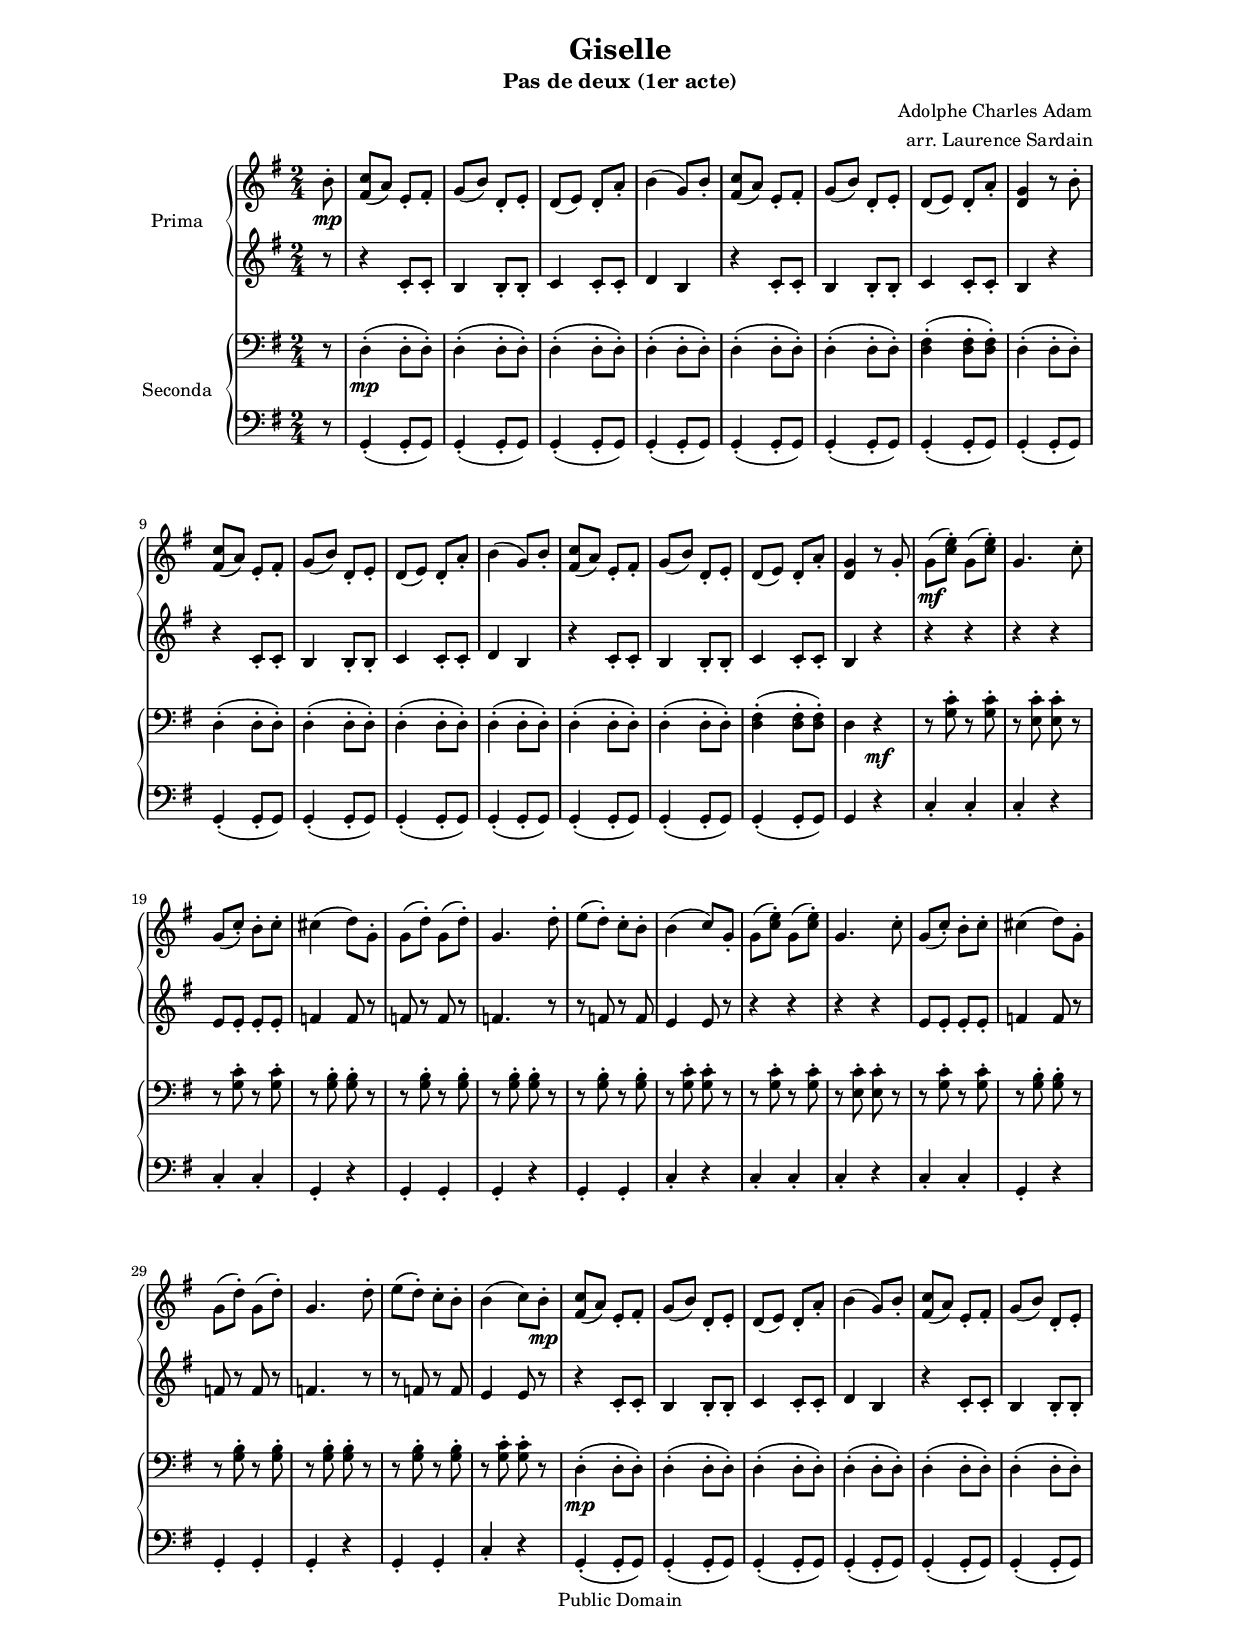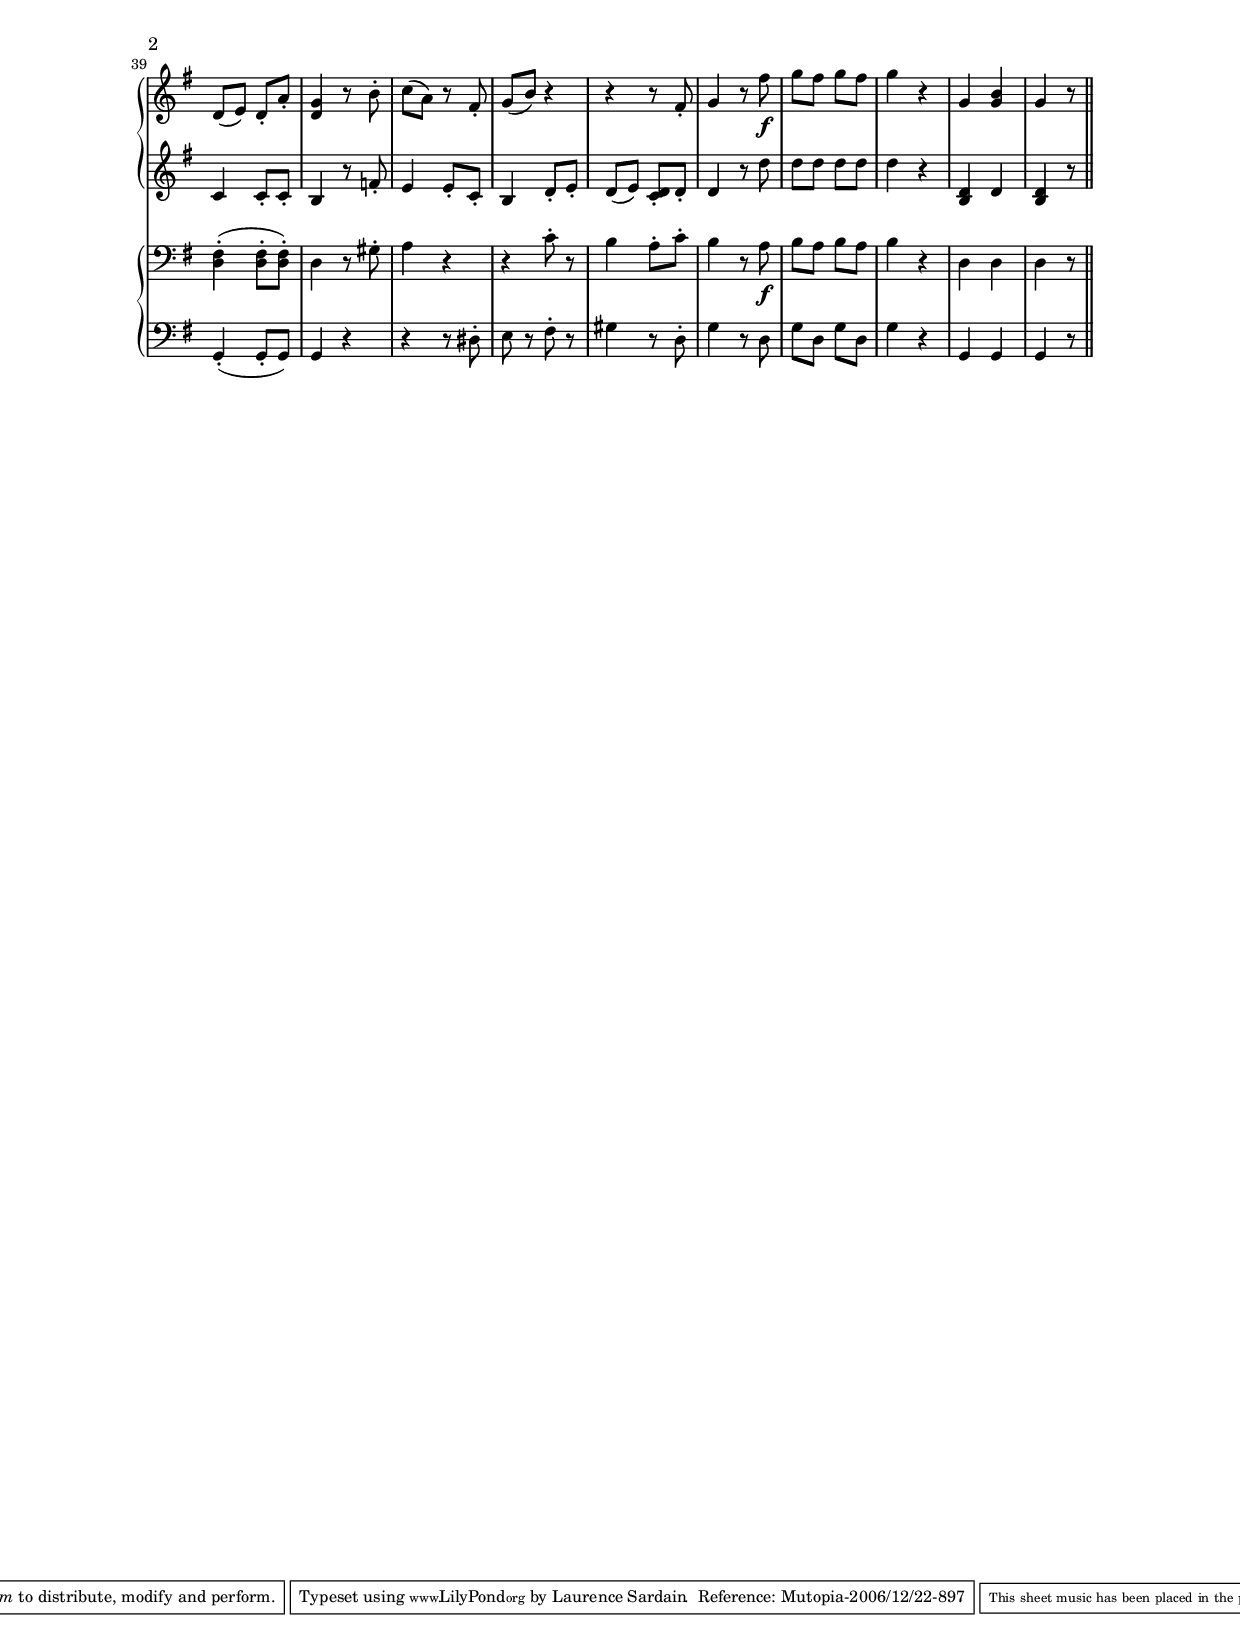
\version "2.10.0"
\include "catalan.ly" 
#(set-global-staff-size 16)

\header {
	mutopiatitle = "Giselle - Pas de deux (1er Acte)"
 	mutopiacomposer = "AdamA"
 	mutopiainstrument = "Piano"
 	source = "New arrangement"
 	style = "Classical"
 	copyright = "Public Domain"
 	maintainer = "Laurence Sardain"
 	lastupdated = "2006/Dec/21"
	title = "Giselle"
	subtitle = "Pas de deux (1er acte)"
	composer = "Adolphe Charles Adam"
	arranger = "arr. Laurence Sardain"
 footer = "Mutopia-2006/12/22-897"
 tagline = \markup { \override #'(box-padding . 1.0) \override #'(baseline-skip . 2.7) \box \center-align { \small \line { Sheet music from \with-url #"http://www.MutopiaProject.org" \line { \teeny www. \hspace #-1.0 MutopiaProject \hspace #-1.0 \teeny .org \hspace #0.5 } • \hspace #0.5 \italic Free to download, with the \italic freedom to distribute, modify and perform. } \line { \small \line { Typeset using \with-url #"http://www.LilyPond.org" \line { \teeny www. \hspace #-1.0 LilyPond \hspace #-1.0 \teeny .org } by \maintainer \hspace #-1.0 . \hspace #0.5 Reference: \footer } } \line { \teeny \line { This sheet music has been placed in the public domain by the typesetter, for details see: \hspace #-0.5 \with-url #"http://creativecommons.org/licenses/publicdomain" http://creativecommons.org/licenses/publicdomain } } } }
}

uppera = \relative do'' {
	\clef treble
	\key sol \major
	\time 2/4
	\partial8
	si8-.\mp |
	<fad do'>( la) mi-. fad-. |
	sol(si) re,-. mi-. |
	re( mi) re-. la'-. |
	si4( sol8) si-. |
	<fad do'>( la) mi-. fad-. |
	sol(si) re,-. mi-. ||
	re( mi) re-. la'-. |
	<re, sol>4 r8 si'-. |
	<fad do'>( la) mi-. fad-. |
	sol(si) re,-. mi-. |
	re( mi) re-. la'-. |
	si4( sol8) si-. |
	<fad do'>( la) mi-. fad-. |
	sol(si) re,-. mi-. |
	re( mi) re-. la'-. |
	<re, sol>4 r8 sol-. |
	sol(\mf <do mi>)-. sol( <do mi>)-. |
	sol4. do8-. |
	sol( do)-. si-. do-. |
	dod4( re8) sol,-. |
	sol( re')-. sol,( re')-. |
	sol,4. re'8-. |
	mi( re)-. do-. si-. |
	si4( do8) sol-. |
	sol( <do mi>)-. sol( <do mi>)-. |
	sol4. do8-. |
	sol( do)-. si-. do-. |
	dod4( re8) sol,-. |
	sol( re')-. sol,( re')-. |
	sol,4. re'8-. |
	mi( re)-. do-. si-. |
	si4( do8) si-.\mp |
	<fad do'>( la) mi-. fad-. |
	sol(si) re,-. mi-. |
	re( mi) re-. la'-. |
	si4( sol8) si-. |
	<fad do'>( la) mi-. fad-. |
	sol(si) re,-. mi-. ||
	re( mi) re-. la'-. |
	<re, sol>4 r8 si'-. |
	do( la) r fad-. |
	sol( si) r4 |
	r r8 fad-. |
	sol4 r8 fad'\f |
	sol fad sol fad |
	sol4 r |
	sol, <sol si> |
	sol r8 \bar"||"
	
	
	
	
}

     
lowera = \relative do' {
	\clef treble
	\key sol \major
	\time 2/4
	\partial8
	r8 |
	r4 do8-. do-. |
	si4 si8-. si-. |
	do4 do8-. do-. |
	re4 si |
	r4 do8-. do-. |
	si4 si8-. si-. |
	do4 do8-. do-. |
	si4 r |
	r4 do8-. do-. |
	si4 si8-. si-. |
	do4 do8-. do-. |
	re4 si |
	r4 do8-. do-. |
	si4 si8-. si-. |
	do4 do8-. do-. |
	si4 r |
	r4 r |
	r4 r |
	mi8 mi-. mi-. mi-. |
	fa4 fa8 r |
	fa r fa r |
	fa4. r8 |
	r fa r fa |
	mi4 mi8 r |
	r4 r |
	r4 r |
	mi8 mi-. mi-. mi-. |
	fa4 fa8 r |
	fa r fa r |
	fa4. r8 |
	r fa r fa |
	mi4 mi8 r |
	r4 do8-. do-. |
	si4 si8-. si-. |
	do4 do8-. do-. |
	re4 si |
	r4 do8-. do-. |
	si4 si8-. si-. |
	do4 do8-. do-. |
	si4 r8 fa'-. |
	mi4 mi8-. do-. |
	si4 re8-. mi-. |
	re( mi) <do re>-. re-. |
	re4 r8 re'|
	re re re re |
	re4 r |
	<si, re> re |
	<si re> r8 
	 
	
}

upperb = \relative do {
	\clef bass
	\key sol \major
	\time 2/4
	\partial8
	r8
	re4-.(\mp re8-. re-.) |
	re4-.( re8-. re-.) |
	re4-.( re8-. re-.) |
	re4-.( re8-. re-.) |
	re4-.( re8-. re-.) |
	re4-.( re8-. re-.) |
	<re fad>4-.( <re fad>8-. <re fad>-.) |
	re4-.( re8-. re-.) |
	re4-.( re8-. re-.) |
	re4-.( re8-. re-.) |
	re4-.( re8-. re-.) |
	re4-.( re8-. re-.) |
	re4-.( re8-. re-.) |
	re4-.( re8-. re-.) |
	<re fad>4-.( <re fad>8-. <re fad>-.) |
	re4 r\mf |
	r8 <sol do>-. r <sol do>-. |
	r <mi do'>-. <mi do'>-. r |
	r8 <sol do>-. r <sol do>-. |
	r <sol si>-. <sol si>-. r |
	r <sol si>-. r <sol si>-. |
	r <sol si>-. <sol si>-. r |
	r <sol si>-. r <sol si>-. |
	r <sol do>-. <sol do>-. r |
	r8 <sol do>-. r <sol do>-. |
	r <mi do'>-. <mi do'>-. r 
	r8 <sol do>-. r <sol do>-. |
	r <sol si>-. <sol si>-. r |
	r <sol si>-. r <sol si>-. |
	r <sol si>-. <sol si>-. r |
	r <sol si>-. r <sol si>-. |
	r <sol do>-. <sol do>-. r |
	re4-.(\mp re8-. re-.) |
	re4-.( re8-. re-.) |
	re4-.( re8-. re-.) |
	re4-.( re8-. re-.) |
	re4-.( re8-. re-.) |
	re4-.( re8-. re-.) |
	<re fad>4-.( <re fad>8-. <re fad>-.) |
	re4 r8 sold-. |
	la4 r |
	r do8-. r |
	si4 la8-. do-. |
	si4 r8 la\f |
	si la si la |
	si4 r |
	re,4 re |
	re r8 
}
     
lowerb = \relative do {
	\clef bass
	\key sol \major
	\time 2/4
	\partial8
	r8
	sol4-.( sol8-. sol) |
	sol4-.( sol8-. sol) |
	sol4-.( sol8-. sol) |
	sol4-.( sol8-. sol) |
	sol4-.( sol8-. sol) |
	sol4-.( sol8-. sol) |
	sol4-.( sol8-. sol) |
	sol4-.( sol8-. sol) |
	sol4-.( sol8-. sol) |
	sol4-.( sol8-. sol) |
	sol4-.( sol8-. sol) |
	sol4-.( sol8-. sol) |
	sol4-.( sol8-. sol) |
	sol4-.( sol8-. sol) |
	sol4-.( sol8-. sol) |
	sol4 r |
	do-. do-. |
	do-. r |
	do-. do-. |
	sol-. r |
	sol-. sol-. |
	sol-. r |
	sol-. sol-. |
	do-. r |
	do-. do-. |
	do-. r |
	do-. do-. |
	sol-. r |
	sol-. sol-. |
	sol-. r |
	sol-. sol-. |
	do-. r |
	sol4-.( sol8-. sol) |
	sol4-.( sol8-. sol) |
	sol4-.( sol8-. sol) |
	sol4-.( sol8-. sol) |
	sol4-.( sol8-. sol) |
	sol4-.( sol8-. sol) |
	sol4-.( sol8-. sol) |
	sol4 r |
	r r8 red'-. |
	mi8 r fad-. r |
	sold4 r8 re-. |
	sol4 r8 re |
	sol re sol re |
	sol4 r |
	sol, sol |
	sol r8 
	
}
     
\score {<<
	\context PianoStaff = prima <<
		\set PianoStaff.instrumentName = "Prima "
		\context Staff = uppera \uppera
		\context Staff = lowera \lowera
	>>
	\context PianoStaff = seconda <<
		\set PianoStaff.instrumentName = "Seconda "
		\context Staff = upperb \upperb
		\context Staff = lowerb \lowerb
	>>
	>>
	\layout { }
	\midi { 
		\context {
      			\Score
      			tempoWholesPerMinute = #(ly:make-moment 80 4)
      		}
      	}
}

\paper {
	top-margin = 1.5\cm
	bottom-margin = 1.5\cm
	left-margin = 2.5\cm
	line-width = 16.0\cm
} 
